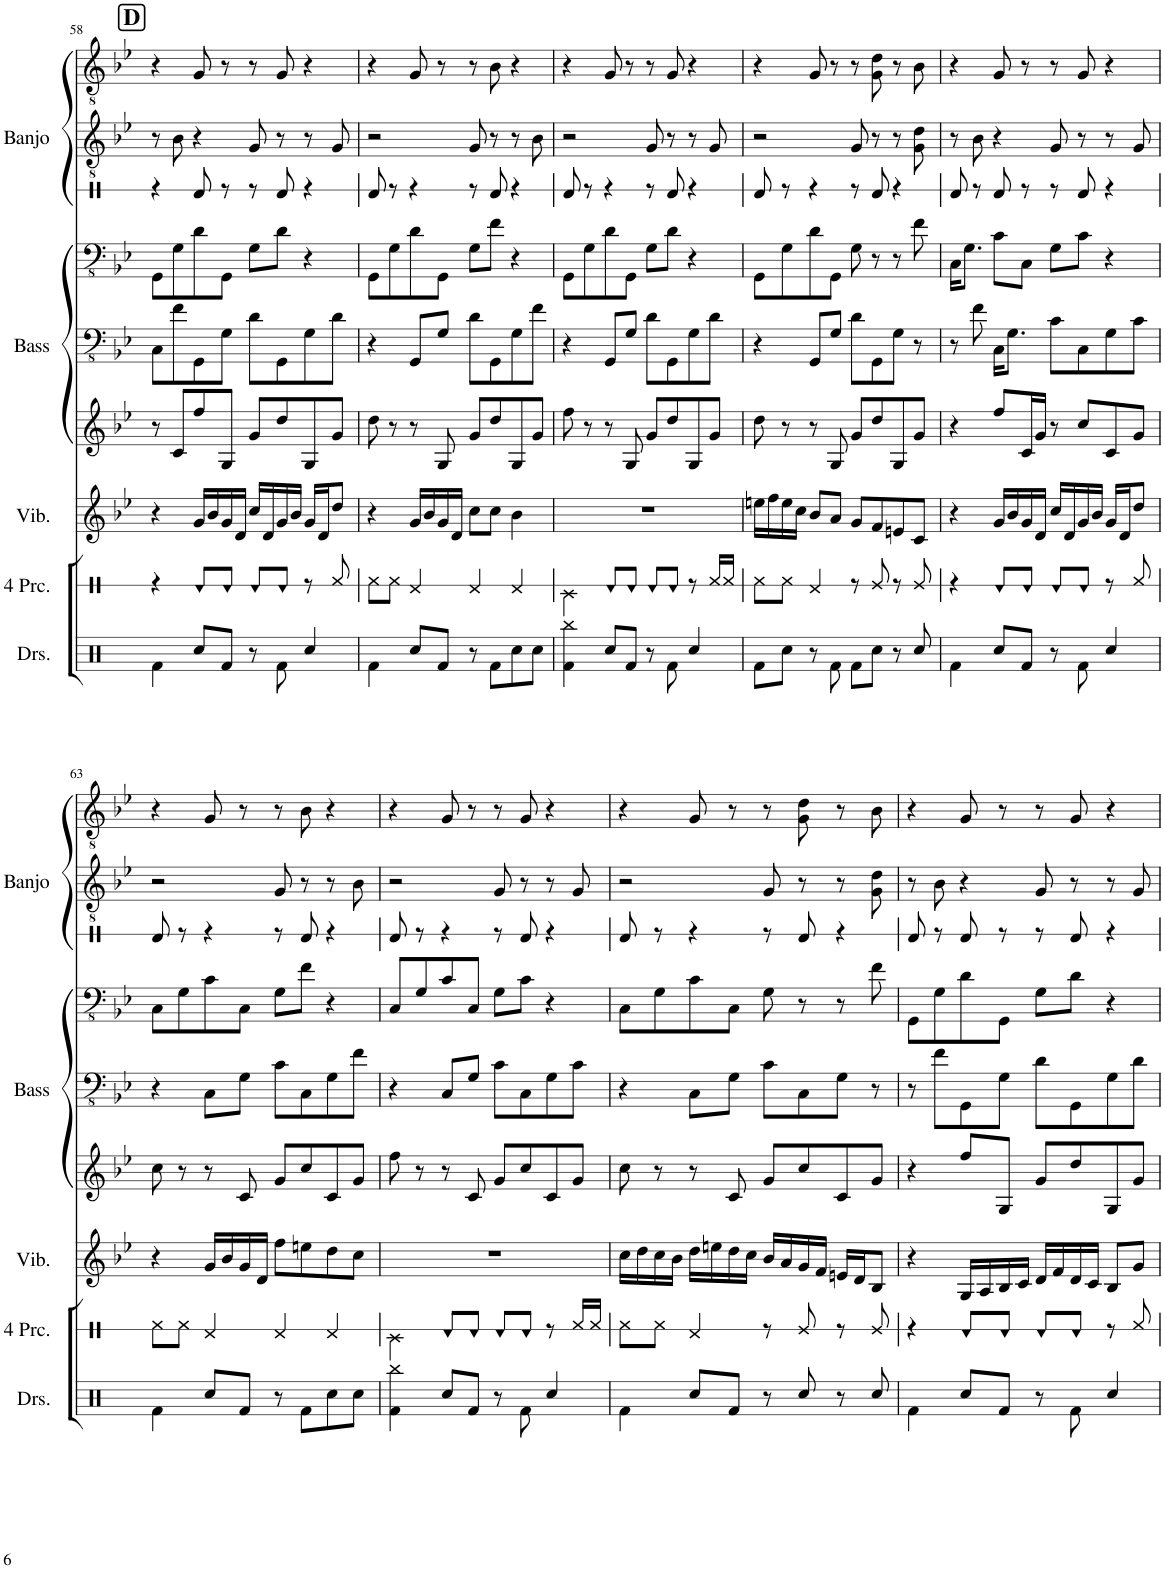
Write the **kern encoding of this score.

**kern	**kern	**kern	**kern	**kern	**kern	**kern
*part7	*part6	*part5	*part4	*part3	*part2	*part1
*staff7	*staff6	*staff5	*staff4	*staff3	*staff2	*staff1
*I"Vib MIDI	*I"Vibraphone	*I"Pitched Bongos	*I"Guitar 2	*I"Guitar 1	*I"Banjo 2	*I"Banjo 1
*I'V. MIDI	*I'Vib.	*	*	*	*I'Banjo	*
!!LO:PB:g=z
*clefG2	*clefG2	*clefG2	*clefFv4	*clefFv4	*clefGv2	*clefGv2
*k[b-e-]	*k[b-e-]	*k[b-e-]	*k[b-e-]	*k[b-e-]	*k[b-e-]	*k[b-e-]
*M4/4	*M4/4	*M4/4	*M4/4	*M4/4	*M4/4	*M4/4
!!LO:REH:place=s1:a:B:cj:fs=14:t=D
=58	=58	=58	=58	=58	=58	=58
4r	4r	8r	8CC\L	8GGG\L	8r	4r
.	.	8c/L	8F\	8GG\	8B-\	.
16g/LL	16g/LL	8ff/	8GGG\	8D\	4r	8G/
16b-/J	16b-/	.	.	.	.	.
16g/L	16g/	8G/J	8GG\J	8GGG\J	.	8r
16d/JJ	16d/JJ	.	.	.	.	.
16cc\LL	16cc/LL	8g/L	8D\L	8GG\L	8G/	8r
16d\J	16d/	.	.	.	.	.
16g\L	16g/	8dd/	8GGG\	8D\J	8r	8G/
16b-\JJ	16b-/JJ	.	.	.	.	.
16g\LL	16g/LL	8G/	8GG\	4r	8r	4r
16d\J	16d/J	.	.	.	.	.
[8dd\J	8dd/J	8g/J	8D\J	.	8G/	.
=59	=59	=59	=59	=59	=59	=59
8dd]	4r	8dd\	4r	8GGG\L	2r	4r
8r	.	8r	.	8GG\	.	.
16g/LL	16g/LL	8r	8GGG/L	8D\	.	8G/
16b-/J	16b-/	.	.	.	.	.
16g/L	16g/	8G/	8GG/J	8GGG\J	.	8r
16d/JJ	16d/JJ	.	.	.	.	.
8cc\L	8cc\L	8g/L	8D\L	8GG\L	8G/	8r
8cc\J	8cc\J	8dd/	8GGG\	8F\J	8r	8B-\
4b-	4b-\	8G/	8GG\	4r	8r	4r
.	.	8g/J	8F\J	.	8B-\	.
=60	=60	=60	=60	=60	=60	=60
1r	1r	8ff\	4r	8GGG\L	2r	4r
.	.	8r	.	8GG\	.	.
.	.	8r	8GGG/L	8D\	.	8G/
.	.	8G/	8GG/J	8GGG\J	.	8r
.	.	8g/L	8D\L	8GG\L	8G/	8r
.	.	8dd/	8GGG\	8D\J	8r	8G/
.	.	8G/	8GG\	4r	8r	4r
.	.	8g/J	8D\J	.	8G/	.
=61	=61	=61	=61	=61	=61	=61
*Xbrackettup	*	*	*	*	*	*
[48.een\LLL	16een\LL	8dd\	4r	8GGG\L	2r	4r
48ee\]	.	.	.	.	.	.
[48ff\J	.	.	.	.	.	.
.	16ff\	.	.	.	.	.
24ff\]	.	.	.	.	.	.
[96ee\Jkk	.	.	.	.	.	.
16ee\L]	16ee\	8r	.	8GG\	.	.
16cc\JJ	16cc\JJ	.	.	.	.	.
8b-/L	8b-/L	8r	8GGG/L	8D\	.	8G/
8a/J	8a/J	8G/	8GG/J	8GGG\J	.	8r
8g/L	8g/L	8g/L	8D\L	8GG\	8G/	8r
8f/J	8f/	8dd/	8GGG\	8r	8r	8G\ 8d\
8en/L	8en/	8G/	8GG\J	8r	8r	8r
[8c/J	8c/J	8g/J	8r	8F\	8G\ 8d\	8B-\
=62	=62	=62	=62	=62	=62	=62
8c]	4r	4r	8r	16CC\KL	8r	4r
.	.	.	.	8.GG\J	.	.
8r	.	.	8F\	.	8B-\	.
16g/LL	16g/LL	8ff/L	16CC\KL	8C\L	4r	8G/
16b-/J	16b-/	.	8.GG\J	.	.	.
16g/L	16g/	16c/L	.	8CC\J	.	8r
16d/JJ	16d/JJ	16g/JJ	.	.	.	.
16cc\LL	16cc/LL	8r	8C\L	8GG\L	8G/	8r
16d\J	16d/	.	.	.	.	.
16g\L	16g/	8cc/L	8CC\	8C\J	8r	8G/
16b-\JJ	16b-/JJ	.	.	.	.	.
16g\LL	16g/LL	8c/	8GG\	4r	8r	4r
16d\J	16d/J	.	.	.	.	.
[8dd\J	8dd/J	8g/J	8C\J	.	8G/	.
!!LO:LB:g=z
=63	=63	=63	=63	=63	=63	=63
8dd]	4r	8cc\	4r	8CC\L	2r	4r
8r	.	8r	.	8GG\	.	.
16g/LL	16g/LL	8r	8CC\L	8C\	.	8G/
16b-/J	16b-/	.	.	.	.	.
16g/L	16g/	8c/	8GG\J	8CC\J	.	8r
16d/JJ	16d/JJ	.	.	.	.	.
8ff\L	8ff\L	8g/L	8C\L	8GG\L	8G/	8r
8een\J	8een\	8cc/	8CC\	8F\J	8r	8B-\
8dd\L	8dd\	8c/	8GG\	4r	8r	4r
[8cc\J	8cc\J	8g/J	8F\J	.	8B-\	.
=64	=64	=64	=64	=64	=64	=64
8cc]	1r	8ff\	4r	8CC/L	2r	4r
8r	.	8r	.	8GG/	.	.
4r	.	8r	8CC/L	8C/	.	8G/
.	.	8c/	8GG/J	8CC/J	.	8r
2r	.	8g/L	8C\L	8GG\L	8G/	8r
.	.	8cc/	8CC\	8C\J	8r	8G/
.	.	8c/	8GG\	4r	8r	4r
.	.	8g/J	8C\J	.	8G/	.
=65	=65	=65	=65	=65	=65	=65
16cc\LL	16cc\LL	8cc\	4r	8CC\L	2r	4r
16dd\J	16dd\	.	.	.	.	.
16cc\L	16cc\	8r	.	8GG\	.	.
16b-\JJ	16b-\JJ	.	.	.	.	.
16dd\LL	16dd\LL	8r	8CC\L	8C\	.	8G/
16een\J	16een\	.	.	.	.	.
16dd\L	16dd\	8c/	8GG\J	8CC\J	.	8r
16cc\JJ	16cc\JJ	.	.	.	.	.
16b-/LL	16b-/LL	8g/L	8C\L	8GG\	8G/	8r
16a/J	16a/	.	.	.	.	.
16g/L	16g/	8cc/	8CC\	8r	8r	8G\ 8d\
16f/JJ	16f/JJ	.	.	.	.	.
16en/LL	16en/LL	8c/	8GG\J	8r	8r	8r
16d/J	16d/J	.	.	.	.	.
[8B-/J	8B-/J	8g/J	8r	8F\	8G\ 8d\	8B-\
=66	=66	=66	=66	=66	=66	=66
8B-]	4r	4r	8r	8GGG\L	8r	4r
8r	.	.	8F\L	8GG\	8B-\	.
16G/LL	16G/LL	8ff/L	8GGG\	8D\	4r	8G/
16A/J	16A/	.	.	.	.	.
16B-/L	16B-/	8G/J	8GG\J	8GGG\J	.	8r
16c/JJ	16c/JJ	.	.	.	.	.
16d/LL	16d/LL	8g/L	8D\L	8GG\L	8G/	8r
16f/J	16f/	.	.	.	.	.
16d/L	16d/	8dd/	8GGG\	8D\J	8r	8G/
16c/JJ	16c/JJ	.	.	.	.	.
8B-/L	8B-/L	8G/	8GG\	4r	8r	4r
[8g/J	8g/J	8g/J	8D\J	.	8G/	.
=	=	=	=	=	=	=
*-	*-	*-	*-	*-	*-	*-
